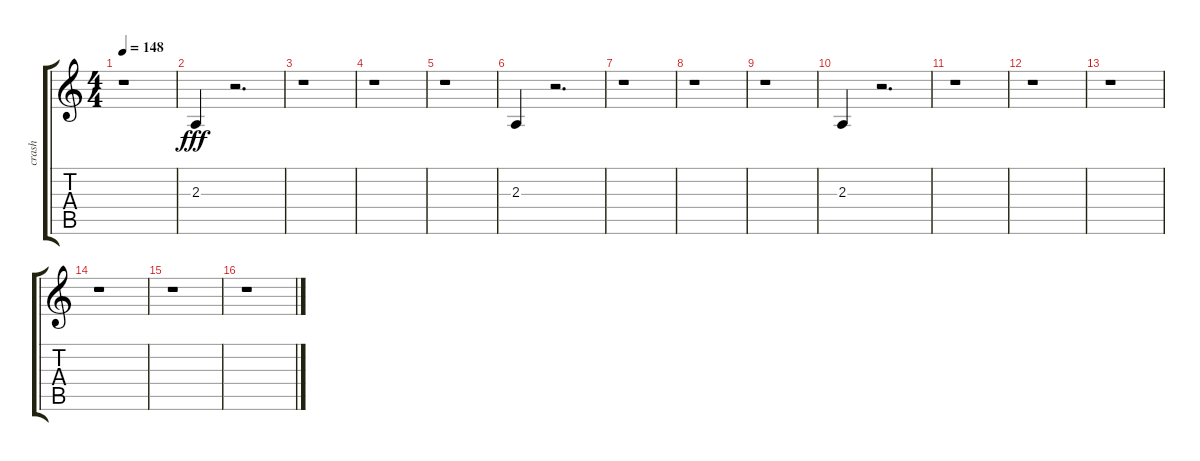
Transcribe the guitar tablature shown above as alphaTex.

\track ("crash" "crash") {instrument acousticgrandpiano}
\staff {score tabs}
\tuning (E4 B3 G3 D3 A2 E2) {hide}
\ts (4 4)
\tempo 148
\clef g2
\ks c
r.1{dy fff} |
2.3.4 r.2{d} |
r.1 |
r.1 |
r.1 |
2.3.4 r.2{d} |
r.1 |
r.1 |
r.1 |
2.3.4 r.2{d} |
r.1 |
r.1 |
r.1 |
r.1 |
r.1 |
r.1
